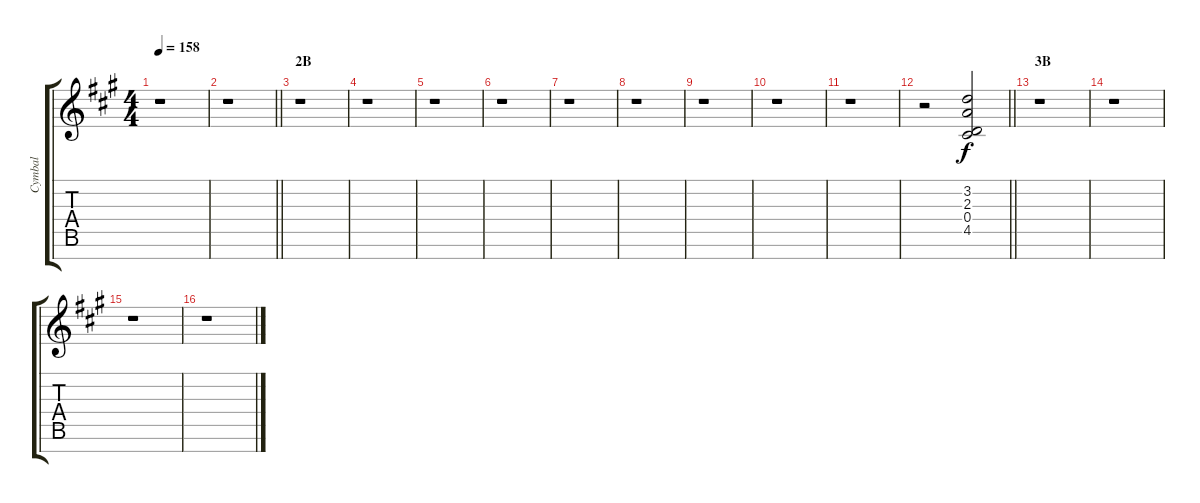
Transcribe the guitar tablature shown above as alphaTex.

\track ("Cymbal" "Cymbal") {instrument reversecymbal}
\staff {score tabs}
\tuning (E5 B4 G4 D4 A3 E3 B2) {hide}
\ts (4 4)
\tempo 158
\clef g2
\ks a
r.1{dy f} |
\barLineRight lightlight
r.1 |
\section ("" "2B")
r.1 |
r.1 |
r.1 |
r.1 |
r.1 |
r.1 |
r.1 |
r.1 |
r.1 |
\barLineRight lightlight
r.2 (3.2 2.3 0.4 4.5).2 |
\section ("" "3B")
r.1 |
r.1 |
r.1 |
r.1
